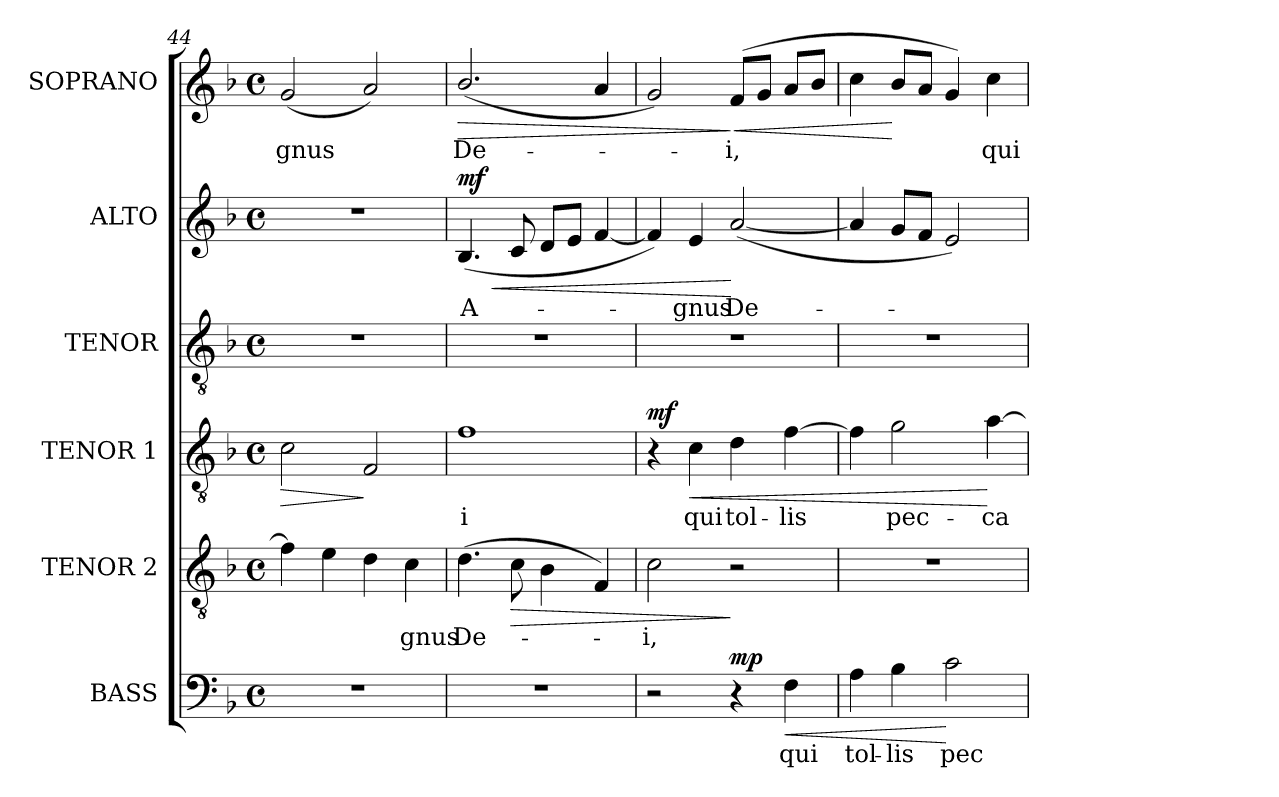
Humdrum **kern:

**kern	**text	**dynam	**kern	**text	**dynam	**kern	**text	**dynam	**kern	**kern	**text	**dynam	**kern	**text	**dynam
*part6	*part6	*part6	*part5	*part5	*part5	*part4	*part4	*part4	*part3	*part2	*part2	*part2	*part1	*part1	*part1
*staff6	*staff6	*staff6	*staff5	*staff5	*staff5	*staff4	*staff4	*staff4	*staff3	*staff2	*staff2	*staff2	*staff1	*staff1	*staff1
*I"BASS	*	*	*I"TENOR 2	*	*	*I"TENOR 1	*	*	*I"TENOR	*I"ALTO	*	*	*I"SOPRANO	*	*
*I'B.	*	*	*I'T2.	*	*	*I'T1.	*	*	*I'T.	*I'A.	*	*	*I'S.	*	*
*clefF4	*	*	*clefGv2	*	*	*clefGv2	*	*	*clefGv2	*clefG2	*	*	*clefG2	*	*
*	*	*	*ITrd7c12	*	*	*ITrd7c12	*	*	*ITrd7c12	*	*	*	*	*	*
*k[b-]	*	*	*k[b-]	*	*	*k[b-]	*	*	*k[b-]	*k[b-]	*	*	*k[b-]	*	*
*F:	*	*	*F:	*	*	*F:	*	*	*F:	*F:	*	*	*F:	*	*
*M4/4	*	*	*M4/4	*	*	*M4/4	*	*	*M4/4	*M4/4	*	*	*M4/4	*	*
*met(c)	*	*	*met(c)	*	*	*met(c)	*	*	*met(c)	*met(c)	*	*	*met(c)	*	*
=44	=44	=44	=44	=44	=44	=44	=44	=44	=44	=44	=44	=44	=44	=44	=44
!	!	!	!	!	!	!	!	!LO:HP:b	!	!	!	!	!	!	!
!	!	!	!	!	!	!	!	!	!	!	!	!	!	!LO:LY:b:color=#000000	!
1r	.	.	4Fi\]	.	.	2Ci\	.	>	1r	1r	.	.	(2gi/	-gnus	.
.	.	.	4Ei\	.	.	.	.	.	.	.	.	.	.	.	.
.	.	.	4Di\	.	.	2FFi/	.	]	.	.	.	.	2ai/)	.	.
!	!	!	!	!LO:LY:b:color=#000000	!	!	!	!	!	!	!	!	!	!	!
.	.	.	4Ci\	-gnus	.	.	.	.	.	.	.	.	.	.	.
=45	=45	=45	=45	=45	=45	=45	=45	=45	=45	=45	=45	=45	=45	=45	=45
!	!	!	!	!LO:LY:b:color=#000000	!	!	!	!	!	!	!	!	!	!	!
!	!	!	!	!	!	!	!LO:LY:b:color=#000000	!	!	!	!	!	!	!	!
!	!	!	!	!	!	!	!	!	!	!	!LO:LY:b:color=#000000	!LO:HP:b	!	!	!
!	!	!	!	!	!	!	!	!	!	!	!	!	!	!LO:LY:b:color=#000000	!LO:HP:b
1r	.	.	(4.Di\	De-	.	1Fi	-i	.	1r	(4.B-i/	A-	< mf	(2.b-i/	De-	>
!	!	!	!	!	!LO:HP:b	!	!	!	!	!	!	!	!	!	!
.	.	.	8Ci\	.	>	.	.	.	.	8ci/	.	.	.	.	.
.	.	.	4BB-i\	.	.	.	.	.	.	8di/L	.	.	.	.	.
.	.	.	.	.	.	.	.	.	.	8ei/J	.	.	.	.	.
.	.	.	4FFi/)	.	.	.	.	.	.	[4fi/	.	.	4ai/	.	.
=46	=46	=46	=46	=46	=46	=46	=46	=46	=46	=46	=46	=46	=46	=46	=46
!	!	!	!	!LO:LY:b:color=#000000	!	!	!	!	!	!	!	!	!	!	!
2r	.	.	2Ci\	-i,	.	4r	.	mf	1r	4fi/])	.	.	2gi/)	.	.
!	!	!	!	!	!	!	!LO:LY:b:color=#000000	!LO:HP:b	!	!	!	!	!	!	!
!	!	!	!	!	!	!	!	!	!	!	!LO:LY:b:color=#000000	!	!	!	!
.	.	.	.	.	.	4Ci\	qui	<	.	4ei/	-gnus	.	.	.	.
!	!	!	!	!	!	!	!LO:LY:b:color=#000000	!	!	!	!	!	!	!	!
!	!	!	!	!	!	!	!	!	!	!	!LO:LY:b:color=#000000	!	!	!	!
!	!	!	!	!	!	!	!	!	!	!	!	!	!	!LO:LY:b:color=#000000	!LO:HP:n=1:b
4r	.	mp	2r	.	]	4Di\	tol-	.	.	([2ai/	De-	[	(8fi/L	-i,	] <
.	.	.	.	.	.	.	.	.	.	.	.	.	8gi/J	.	.
!	!LO:LY:b:color=#000000	!LO:HP:b	!	!	!	!	!	!	!	!	!	!	!	!	!
!	!	!	!	!	!	!	!LO:LY:b:color=#000000	!	!	!	!	!	!	!	!
4Fi\	qui	<	.	.	.	[4Fi\	-lis	.	.	.	.	.	8ai/L	.	.
.	.	.	.	.	.	.	.	.	.	.	.	.	8b-i/J	.	.
=47	=47	=47	=47	=47	=47	=47	=47	=47	=47	=47	=47	=47	=47	=47	=47
!	!LO:LY:b:color=#000000	!	!	!	!	!	!	!	!	!	!	!	!	!	!
4Ai\	tol-	.	1r	.	.	4Fi\]	.	.	1r	4ai/]	.	.	4cci\	.	.
!	!LO:LY:b:color=#000000	!	!	!	!	!	!	!	!	!	!	!	!	!	!
!	!	!	!	!	!	!	!LO:LY:b:color=#000000	!	!	!	!	!	!	!	!
4B-i\	-lis	.	.	.	.	2Gi\	pec-	.	.	8gi/L	.	.	8b-i/L	.	[
.	.	.	.	.	.	.	.	.	.	8fi/J	.	.	8ai/J	.	.
!	!LO:LY:b:color=#000000	!	!	!	!	!	!	!	!	!	!	!	!	!	!
2ci\	pec-	[	.	.	.	.	.	.	.	2ei/)	.	.	4gi/)	.	.
!	!	!	!	!	!	!	!LO:LY:b:color=#000000	!	!	!	!	!	!	!	!
!	!	!	!	!	!	!	!	!	!	!	!	!	!	!LO:LY:b:color=#000000	!
.	.	.	.	.	.	[4Ai\	-ca-	[	.	.	.	.	4cci\	qui	.
=	=	=	=	=	=	=	=	=	=	=	=	=	=	=	=
*-	*-	*-	*-	*-	*-	*-	*-	*-	*-	*-	*-	*-	*-	*-	*-
